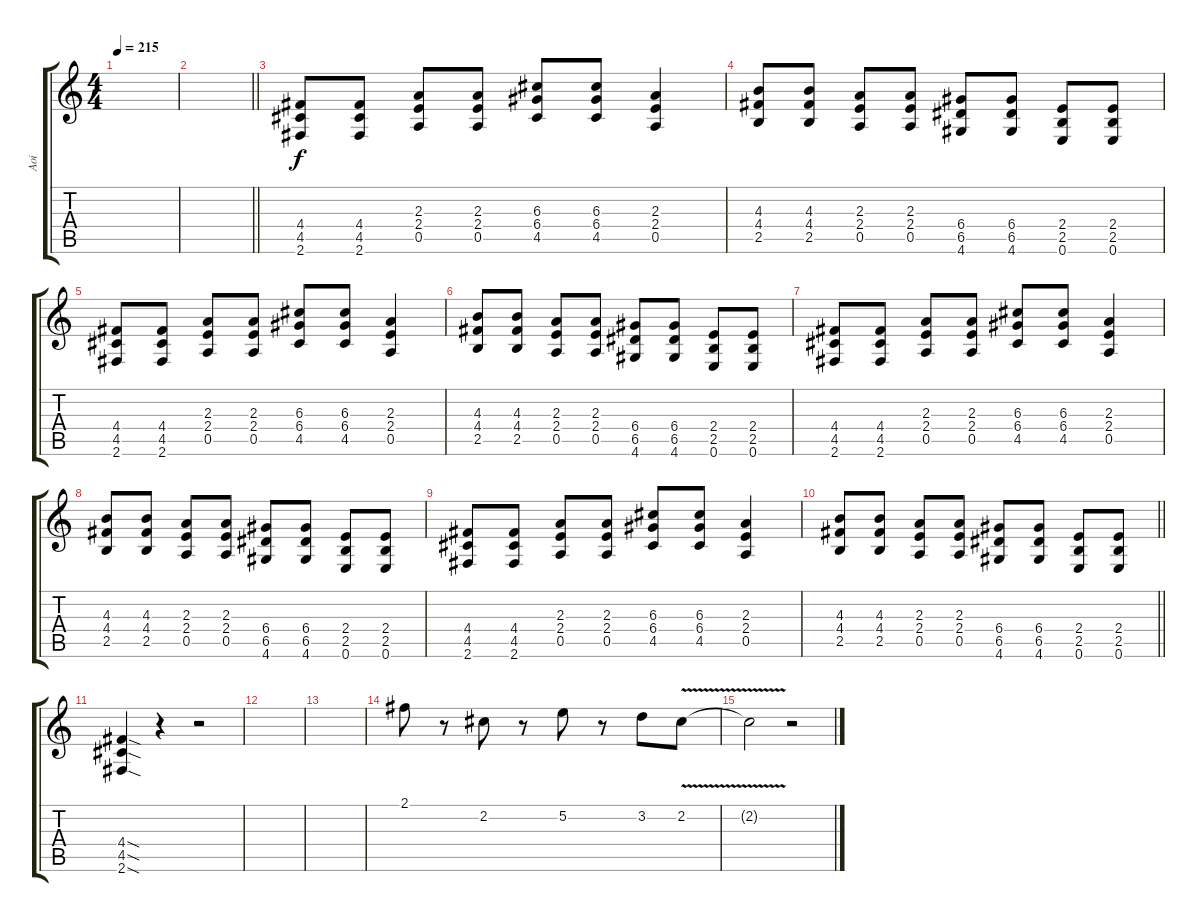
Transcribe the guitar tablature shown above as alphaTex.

\track ("Aoi" "Aoi") {instrument distortionguitar}
\staff {score tabs}
\tuning (E4 B3 G3 D3 A2 E2) {hide}
\ts (4 4)
\tempo 215
\clef g2
\ks c
|
\barLineRight lightlight
|
(4.4 4.5 2.6).8 (4.4 4.5 2.6).8 (2.3 2.4 0.5).8 (2.3 2.4 0.5).8 (6.3 6.4 4.5).8 (6.3 6.4 4.5).8 (2.3 2.4 0.5).4 |
(4.3 4.4 2.5).8 (4.3 4.4 2.5).8 (2.3 2.4 0.5).8 (2.3 2.4 0.5).8 (6.4 6.5 4.6).8 (6.4 6.5 4.6).8 (2.4 2.5 0.6).8 (2.4 2.5 0.6).8 |
(4.4 4.5 2.6).8 (4.4 4.5 2.6).8 (2.3 2.4 0.5).8 (2.3 2.4 0.5).8 (6.3 6.4 4.5).8 (6.3 6.4 4.5).8 (2.3 2.4 0.5).4 |
(4.3 4.4 2.5).8 (4.3 4.4 2.5).8 (2.3 2.4 0.5).8 (2.3 2.4 0.5).8 (6.4 6.5 4.6).8 (6.4 6.5 4.6).8 (2.4 2.5 0.6).8 (2.4 2.5 0.6).8 |
(4.4 4.5 2.6).8 (4.4 4.5 2.6).8 (2.3 2.4 0.5).8 (2.3 2.4 0.5).8 (6.3 6.4 4.5).8 (6.3 6.4 4.5).8 (2.3 2.4 0.5).4 |
(4.3 4.4 2.5).8 (4.3 4.4 2.5).8 (2.3 2.4 0.5).8 (2.3 2.4 0.5).8 (6.4 6.5 4.6).8 (6.4 6.5 4.6).8 (2.4 2.5 0.6).8 (2.4 2.5 0.6).8 |
(4.4 4.5 2.6).8 (4.4 4.5 2.6).8 (2.3 2.4 0.5).8 (2.3 2.4 0.5).8 (6.3 6.4 4.5).8 (6.3 6.4 4.5).8 (2.3 2.4 0.5).4 |
\barLineRight lightlight
(4.3 4.4 2.5).8 (4.3 4.4 2.5).8 (2.3 2.4 0.5).8 (2.3 2.4 0.5).8 (6.4 6.5 4.6).8 (6.4 6.5 4.6).8 (2.4 2.5 0.6).8 (2.4 2.5 0.6).8 |
(4.4{sod} 4.5{sod} 2.6{sod}).4 r.4 r.2 |
|
|
2.1.8 r.8 2.2.8 r.8 5.2.8 r.8 3.2.8 2.2{v}.8 |
2.2{t}.2 r.2
